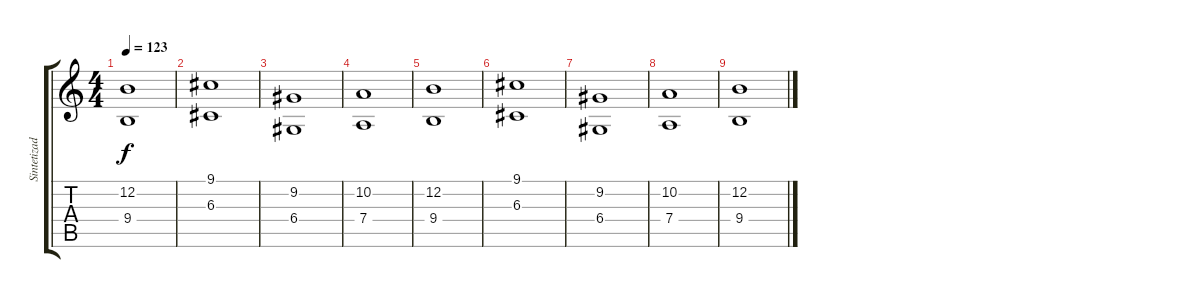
\track ("Sintetizador 2" "Sintetizad") {instrument stringensemble2}
\staff {score tabs}
\tuning (E4 B3 G3 D3 A2 E2) {hide}
\ts (4 4)
\tempo 123
\clef g2
\ks c
(12.2 9.4).1{dy f} |
(9.1 6.3).1 |
(9.2 6.4).1 |
(10.2 7.4).1 |
(12.2 9.4).1 |
(9.1 6.3).1 |
(9.2 6.4).1 |
(10.2 7.4).1 |
(12.2 9.4).1
